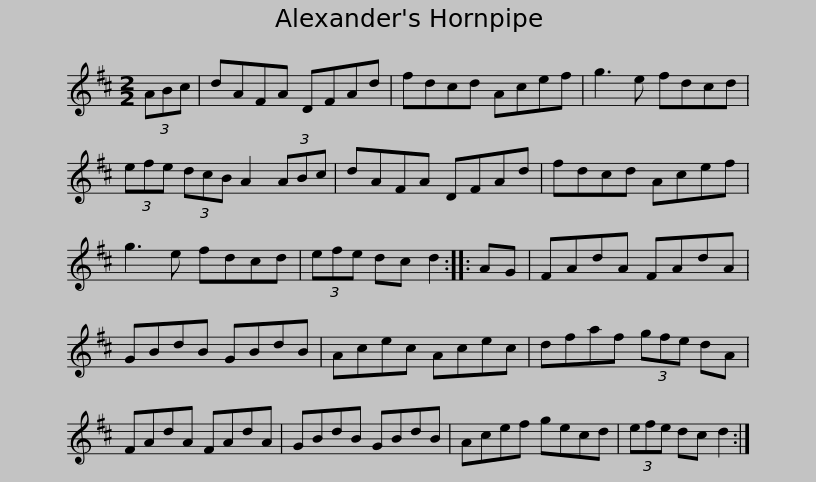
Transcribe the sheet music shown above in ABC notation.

X:1
L:1/8
M:2/2
I:linebreak $
K:D
V:1 treble
V:1
 (3ABc | dAFA DFAd | fdcd Acef | g3 e fdcd | (3efe (3dcB A2 (3ABc | %5
 dAFA DFAd |$ fdcd Acef | g3 e fdcd | (3efe dc d2 :: AG | %10
 FAdA FAdA | GBdB GBdB |$ Acec Acec | dfaf (3gfe dA | FAdA FAdA | %15
 GBdB GBdB | Acef gecd |$ (3efe dc d2 :| %18
